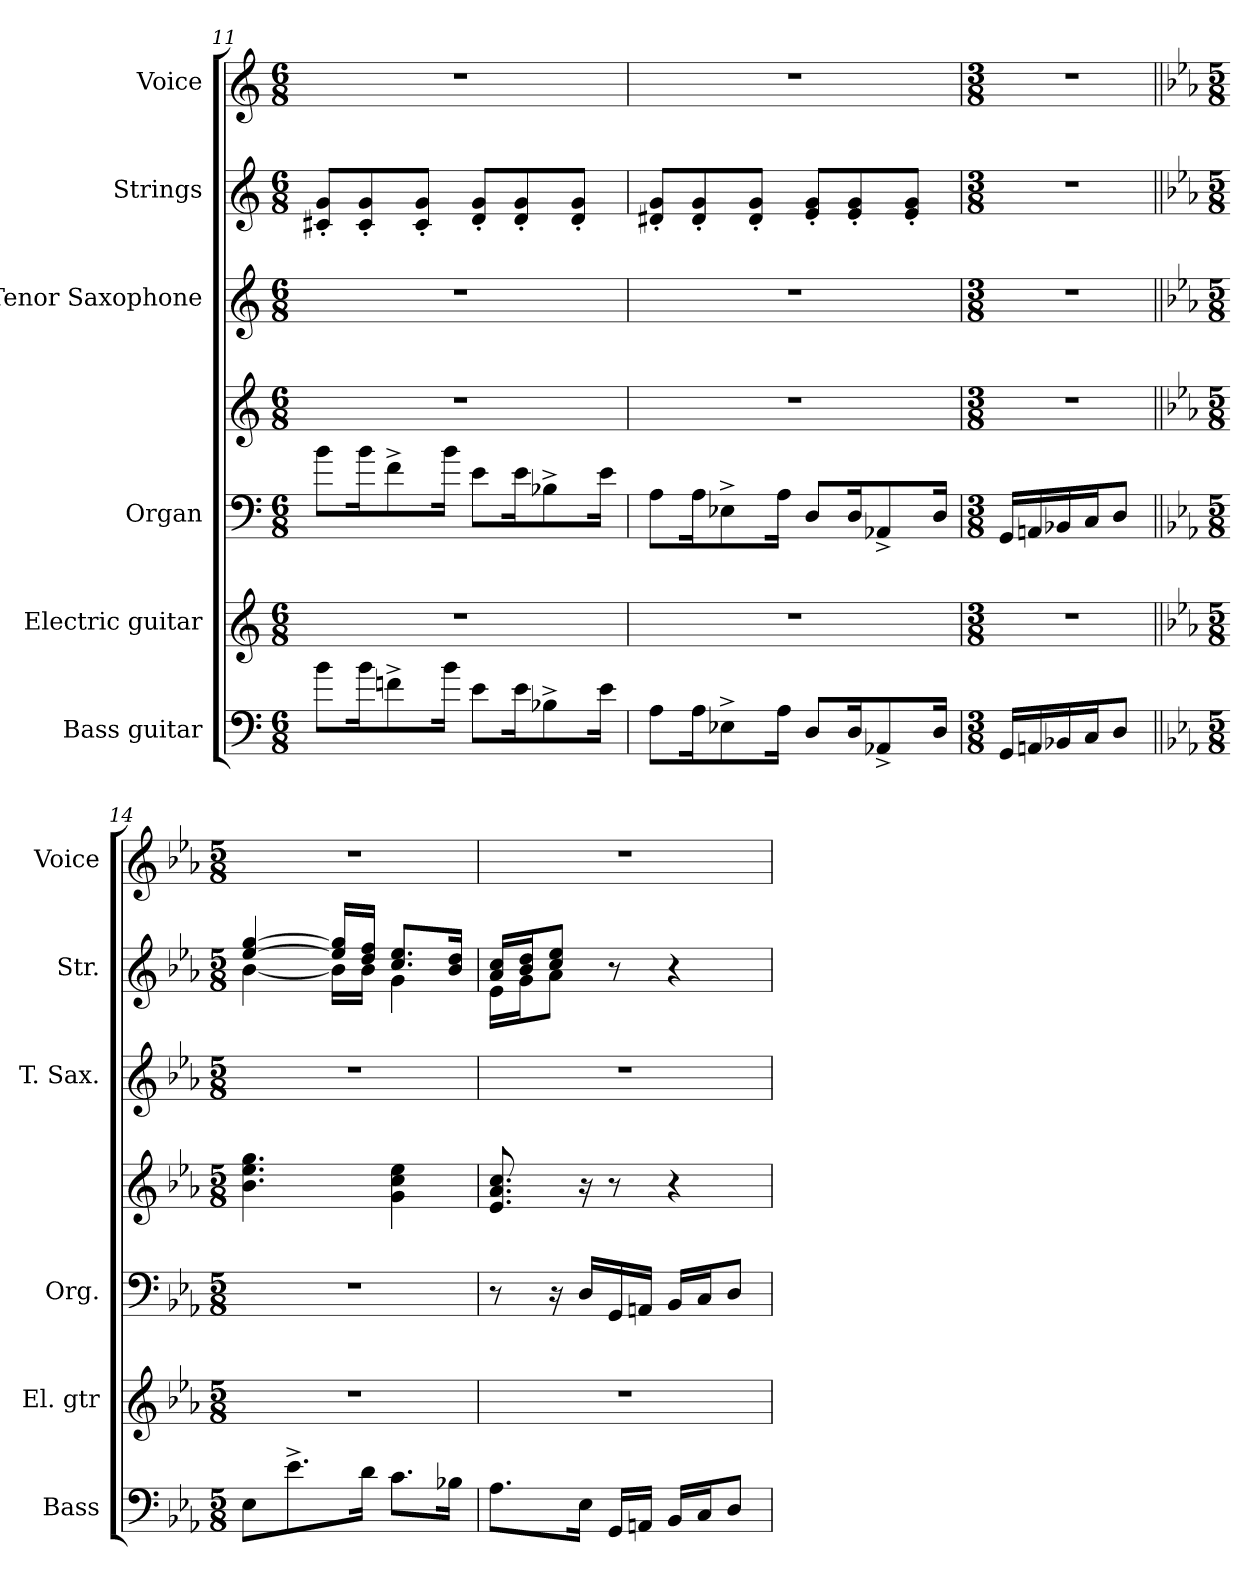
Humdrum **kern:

**kern	**kern	**kern	**kern	**kern	**kern	**kern
*part6	*part5	*part4	*part4	*part3	*part2	*part1
*staff7	*staff6	*staff5	*staff4	*staff3	*staff2	*staff1
*I"Bass guitar	*I"Electric guitar	*I"Organ	*	*I"Tenor Saxophone	*I"Strings	*I"Voice
*I'Bass	*I'El. gtr	*I'Org.	*	*I'T. Sax.	*I'Str.	*I'Voice
*clefF4	*clefG2	*clefF4	*clefG2	*clefG2	*clefG2	*clefG2
*ITrd7c12	*ITrd7c12	*	*	*ITrd8c14	*	*
*k[]	*k[]	*k[]	*k[]	*k[]	*k[]	*k[]
*C:	*C:	*C:	*C:	*C:	*C:	*C:
*M6/8	*M6/8	*M6/8	*M6/8	*M6/8	*M6/8	*M6/8
=11	=11	=11	=11	=11	=11	=11
!	!LO:N:vis=1	!	!LO:N:vis=1	!LO:N:vis=1	!	!LO:N:vis=1
8Bi\L	2.r	8bi\L	2.r	2.r	8c#Xi/' 8gi'L	2.r
16Bi\k	.	16bi\k	.	.	8c#i/' 8gi'	.
8Fn^i\	.	8f^i\	.	.	.	.
.	.	.	.	.	8c#i/' 8gi'J	.
16Bi\Jk	.	16bi\Jk	.	.	.	.
8Ei\L	.	8ei\L	.	.	8di/' 8gi'L	.
16Ei\k	.	16ei\k	.	.	8di/' 8gi'	.
8BB-X^i\	.	8B-X^i\	.	.	.	.
.	.	.	.	.	8di/' 8gi'J	.
16Ei\Jk	.	16ei\Jk	.	.	.	.
=12	=12	=12	=12	=12	=12	=12
!	!LO:N:vis=1	!	!LO:N:vis=1	!LO:N:vis=1	!	!LO:N:vis=1
8AAi\L	2.r	8Ai\L	2.r	2.r	8d#Xi/' 8gi'L	2.r
16AAi\k	.	16Ai\k	.	.	8d#i/' 8gi'	.
8EE-X^i\	.	8E-X^i\	.	.	.	.
.	.	.	.	.	8d#i/' 8gi'J	.
16AAi\Jk	.	16Ai\Jk	.	.	.	.
8DDi/L	.	8Di/L	.	.	8ei/' 8gi'L	.
16DDi/k	.	16Di/k	.	.	8ei/' 8gi'	.
8AAA-X^i/	.	8AA-X^i/	.	.	.	.
.	.	.	.	.	8ei/' 8gi'J	.
16DDi/Jk	.	16Di/Jk	.	.	.	.
=13	=13	=13	=13	=13	=13	=13
*M3/8	*M3/8	*M3/8	*M3/8	*M3/8	*M3/8	*M3/8
!	!LO:N:vis=1	!	!LO:N:vis=1	!LO:N:vis=1	!LO:N:vis=1	!LO:N:vis=1
16GGGi/LL	4.r	16GGi/LL	4.r	4.r	4.r	4.r
16AAAni/	.	16AAni/	.	.	.	.
16BBB-Xi/	.	16BB-Xi/	.	.	.	.
16CCi/J	.	16Ci/J	.	.	.	.
8DDi/J	.	8Di/J	.	.	.	.
!!LO:LB:g=z
=14||	=14||	=14||	=14||	=14||	=14||	=14||
*k[b-e-a-]	*k[b-e-a-]	*k[b-e-a-]	*k[b-e-a-]	*k[b-e-a-]	*k[b-e-a-]	*k[b-e-a-]
*E-:	*E-:	*E-:	*E-:	*E-:	*E-:	*E-:
*M5/8	*M5/8	*M5/8	*M5/8	*M5/8	*M5/8	*M5/8
!	!LO:N:vis=1	!LO:N:vis=1	!	!LO:N:vis=1	!	!LO:N:vis=1
*	*	*	*	*	*^	*
8EE-i\L	8%5r	8%5r	4.b-i\ 4.ee-i 4.ggi	8%5r	[>4ee-i/ [>4ggi	[<4b-i\	8%5r
8.E-^i\	.	.	.	.	.	.	.
.	.	.	.	.	16ee-i/] 16ggi]LL	16b-i\LL]	.
16Di\Jk	.	.	.	.	16ddi/ 16ffiJJ	16b-i\JJ	.
8.Ci\L	.	.	4gi\ 4cci 4ee-i	.	8.cci/ 8.ee-iL	4gi\	.
16BB-Xi\Jk	.	.	.	.	16b-i/ 16ddiJk	.	.
=15	=15	=15	=15	=15	=15	=15	=15
!	!LO:N:vis=1	!	!	!LO:N:vis=1	!	!	!LO:N:vis=1
8.AA-i\L	8%5r	8r	8.e-i/ 8.a-i 8.cci	8%5r	16a-i/ 16cciLL	16e-i\LL	8%5r
.	.	.	.	.	16b-i/ 16ddiJ	16gi\J	.
.	.	16r	.	.	8cci/ 8ee-iJ	8a-i\J	.
16EE-i\Jk	.	16Di/LL	16r	.	.	.	.
16GGGi/LL	.	16GGi/	8r	.	8r	4.ryy	.
16AAAni/JJ	.	16AAni/JJ	.	.	.	.	.
16BBB-i/LL	.	16BB-i/LL	4r	.	4r	.	.
16CCi/J	.	16Ci/J	.	.	.	.	.
8DDi/J	.	8Di/J	.	.	.	.	.
*	*	*	*	*	*v	*v	*
=	=	=	=	=	=	=
*-	*-	*-	*-	*-	*-	*-
